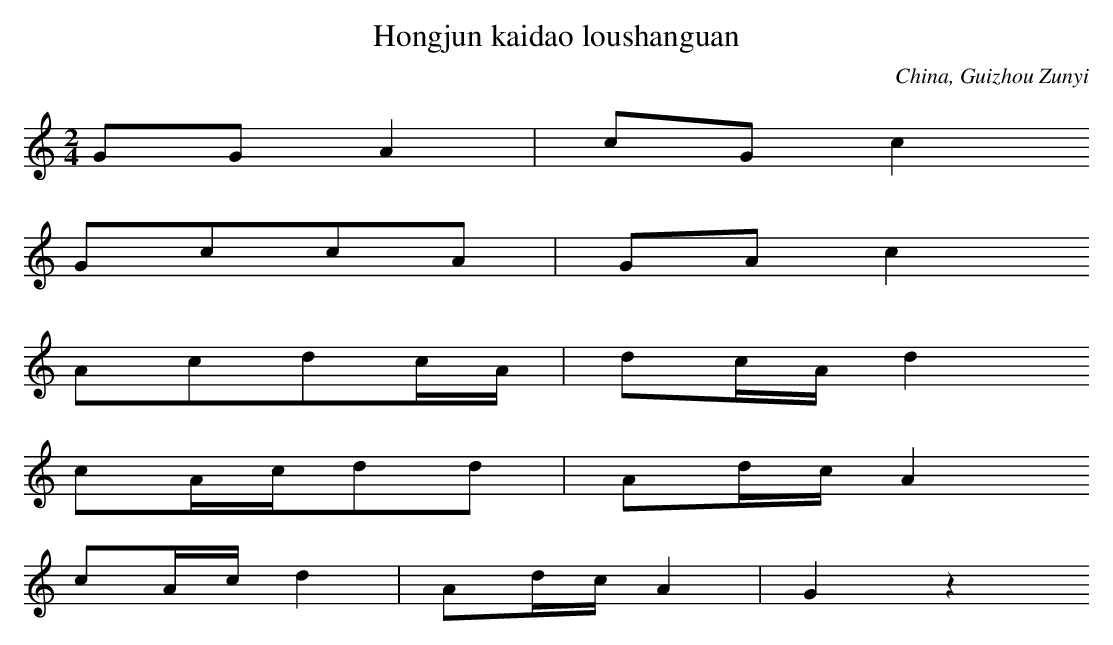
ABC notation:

X:1
T: Hongjun kaidao loushanguan
O: China, Guizhou Zunyi
M: 2/4
L: 1/16
K: C
G2G2A4 | c2G2c4
G2c2c2A2 | G2A2c4
A2c2d2cA | d2cAd4
c2Acd2d2 | A2dcA4
c2Acd4 | A2dcA4 | G4z4
